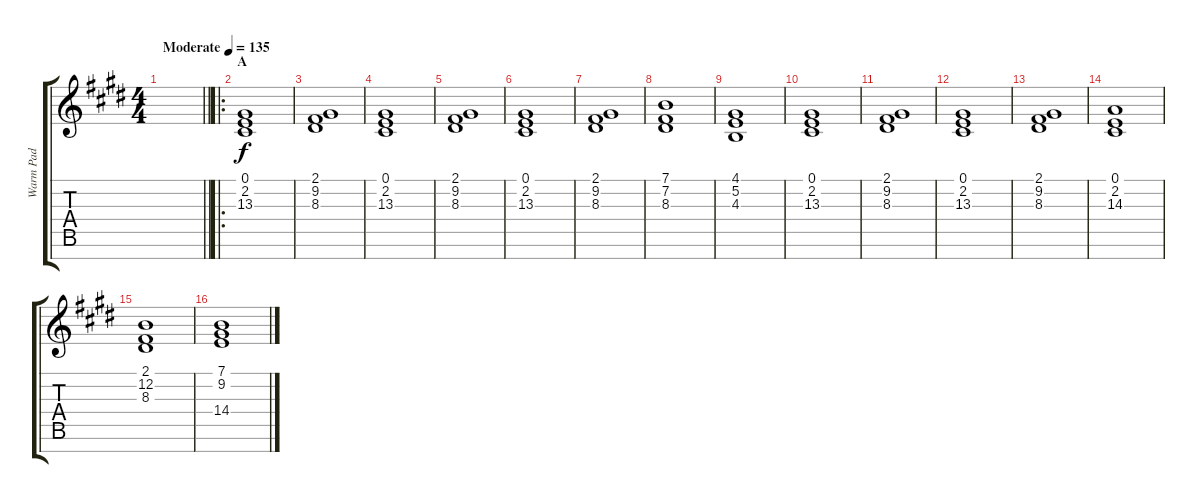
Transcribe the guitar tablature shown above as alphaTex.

\track ("Warm Pad" "Warm Pad") {instrument pad2warm}
\staff {score tabs}
\tuning (E4 B3 G3 D3 A2 E2 B1) {hide}
\ts (4 4)
\tempo (135 "Moderate")
\clef g2
\barLineRight lightlight
\ks e
|
\ro
\section ("" "A")
(0.1 2.2 13.3).1 |
(2.1 9.2 8.3).1 |
(0.1 2.2 13.3).1 |
(2.1 9.2 8.3).1 |
(0.1 2.2 13.3).1 |
(2.1 9.2 8.3).1 |
(7.1 7.2 8.3).1 |
(4.1 5.2 4.3).1 |
(0.1 2.2 13.3).1 |
(2.1 9.2 8.3).1 |
(0.1 2.2 13.3).1 |
(2.1 9.2 8.3).1 |
(0.1 2.2 14.3).1 |
(2.1 12.2 8.3).1 |
(7.1 9.2 14.4).1
